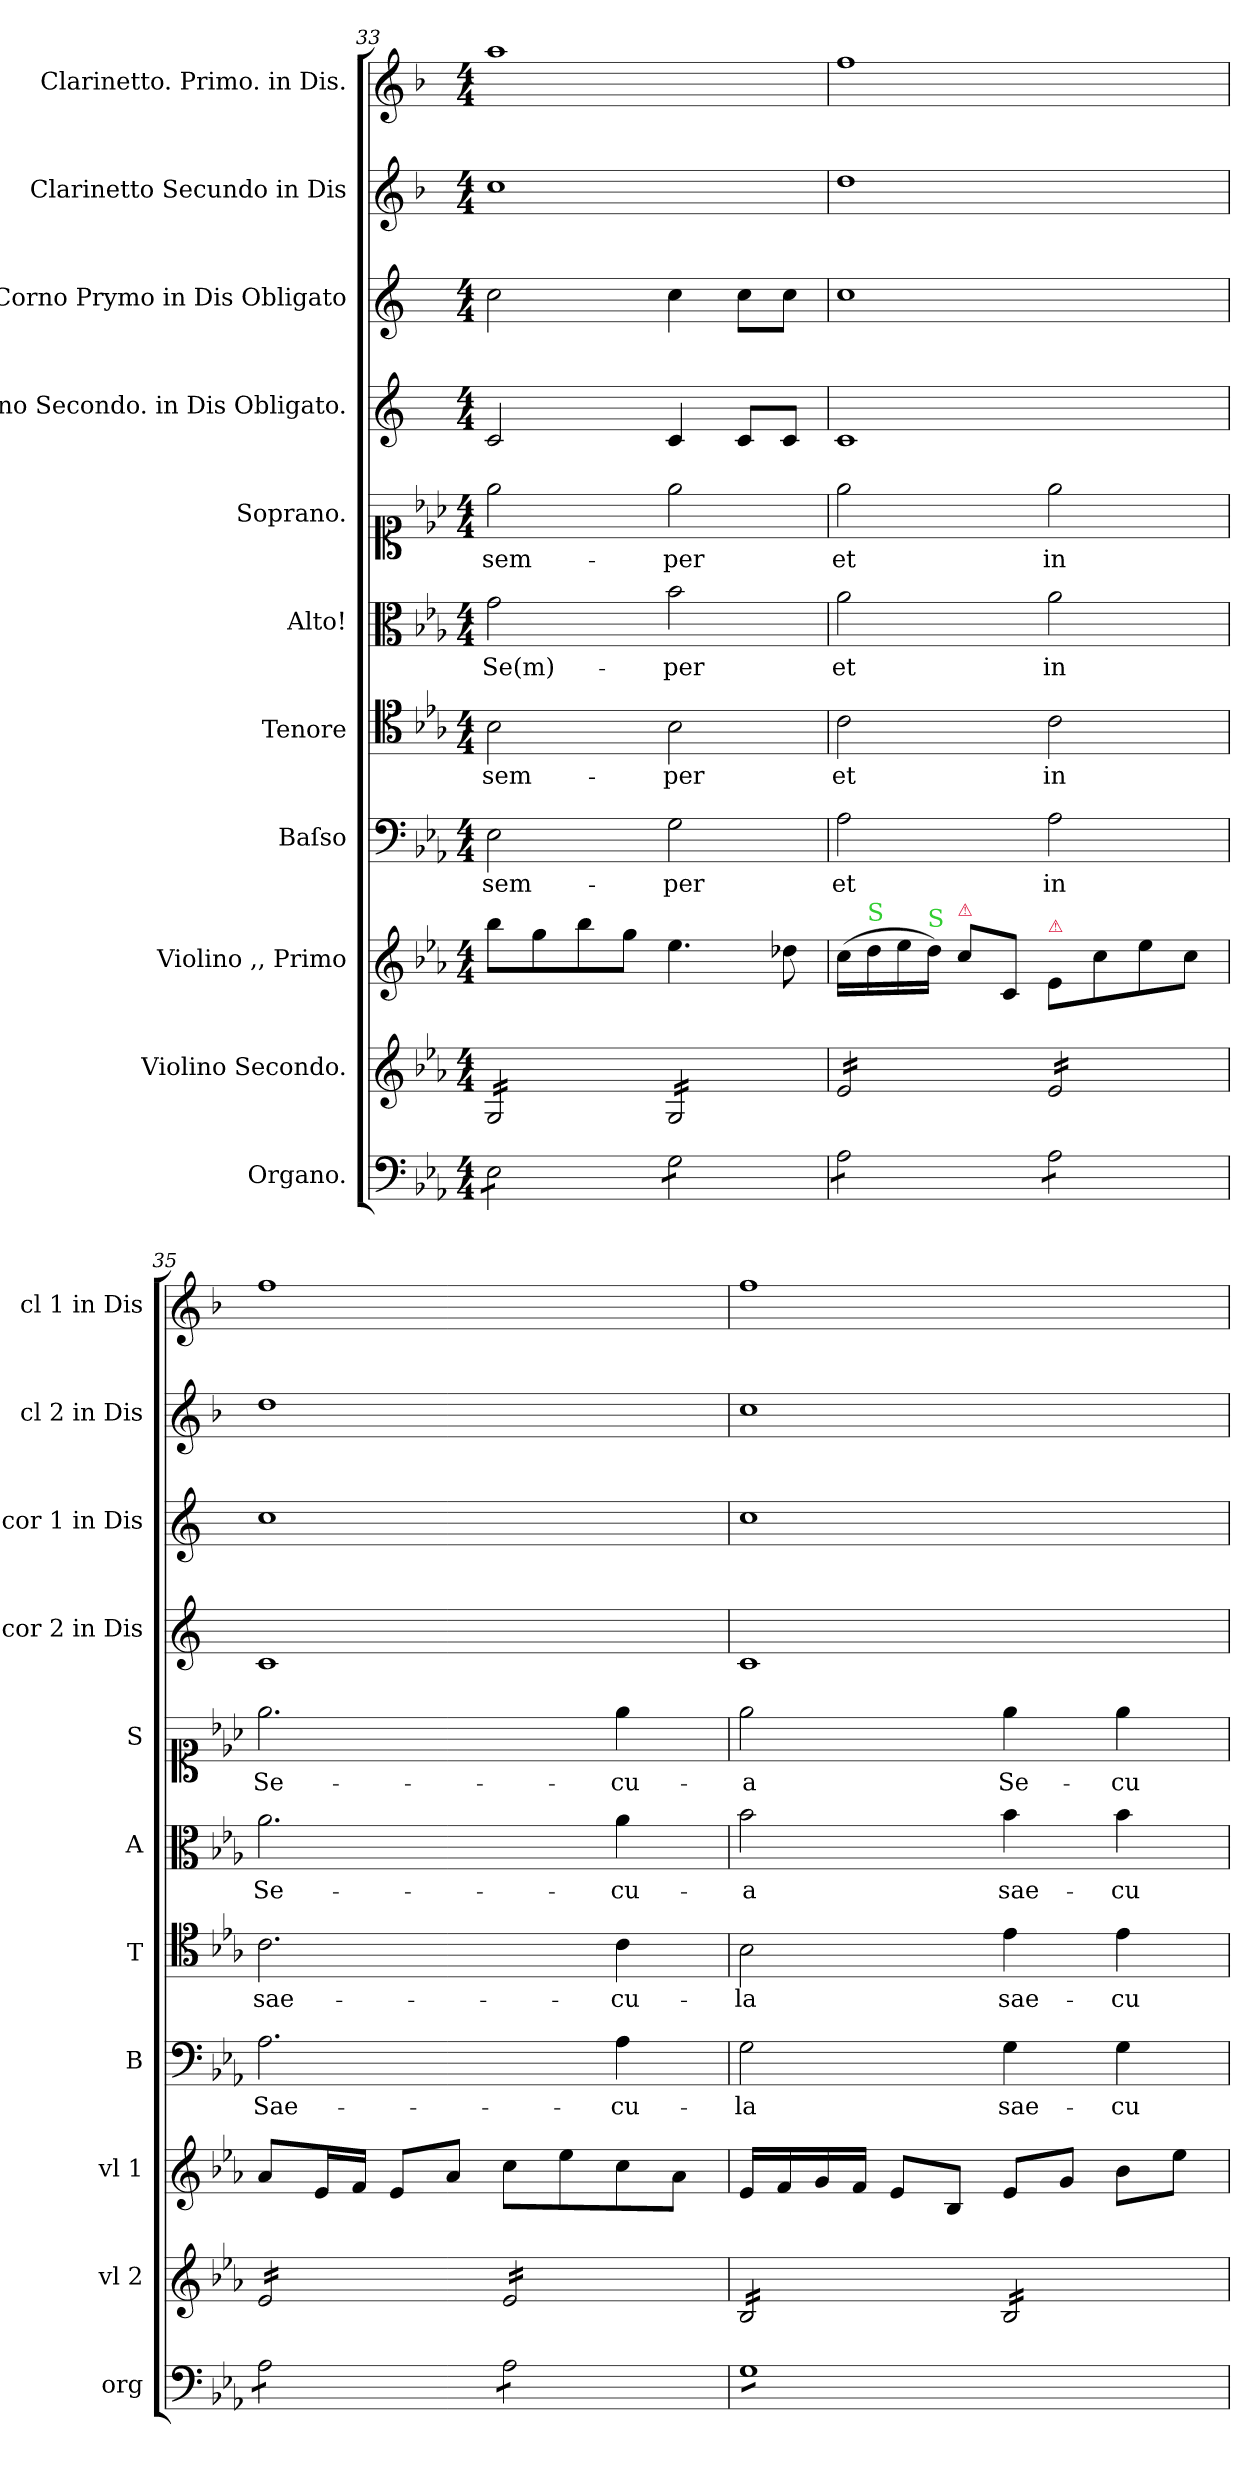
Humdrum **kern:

**kern	**kern	**kern	**kern	**text	**kern	**text	**kern	**text	**kern	**text	**kern	**kern	**kern	**kern
*part11	*part10	*part9	*part8	*part8	*part7	*part7	*part6	*part6	*part5	*part5	*part4	*part3	*part2	*part1
*staff11	*staff10	*staff9	*staff8	*staff8	*staff7	*staff7	*staff6	*staff6	*staff5	*staff5	*staff4	*staff3	*staff2	*staff1
*I"Organo.	*I"Violino Secondo.	*I"Violino ,, Primo	*I"Baſso	*	*I"Tenore	*	*I"Alto!	*	*I"Soprano.	*	*I"Corno Secondo. in Dis Obligato.	*I"Corno Prymo in Dis Obligato	*I"Clarinetto Secundo in Dis	*I"Clarinetto. Primo. in Dis.
*I'org	*I'vl 2	*I'vl 1	*I'B	*	*I'T	*	*I'A	*	*I'S	*	*I'cor 2 in Dis	*I'cor 1 in Dis	*I'cl 2 in Dis	*I'cl 1 in Dis
*clefF4	*clefG2	*clefG2	*clefF4	*	*clefC4	*	*clefC3	*	*clefC1	*	*clefG2	*clefG2	*clefG2	*clefG2
*	*	*	*	*	*	*	*	*	*	*	*ITrd5c9	*ITrd5c9	*ITrd1c2	*ITrd1c2
*k[b-e-a-]	*k[b-e-a-]	*k[b-e-a-]	*k[b-e-a-]	*	*k[b-e-a-]	*	*k[b-e-a-]	*	*k[b-e-a-]	*	*k[b-e-a-]	*k[b-e-a-]	*k[b-e-a-]	*k[b-e-a-]
*E-:	*E-:	*E-:	*E-:	*	*E-:	*	*E-:	*	*E-:	*	*E-:	*E-:	*E-:	*E-:
*M4/4	*M4/4	*M4/4	*M4/4	*	*M4/4	*	*M4/4	*	*M4/4	*	*M4/4	*M4/4	*M4/4	*M4/4
=33	=33	=33	=33	=33	=33	=33	=33	=33	=33	=33	=33	=33	=33	=33
*tremolo	*	*	*	*	*	*	*	*	*	*	*	*	*	*
*	*tremolo	*	*	*	*	*	*	*	*	*	*	*	*	*
8E-\L	16G/LL	8bb-\L	2E-\	sem-	2B-\	sem-	2g\	Se(m)-	2ee-\	sem-	2E-/	2e-\	1b-	1gg
.	16G/	.	.	.	.	.	.	.	.	.	.	.	.	.
8E-\	16G/	8gg\	.	.	.	.	.	.	.	.	.	.	.	.
.	16G/	.	.	.	.	.	.	.	.	.	.	.	.	.
8E-\	16G/	8bb-\	.	.	.	.	.	.	.	.	.	.	.	.
.	16G/	.	.	.	.	.	.	.	.	.	.	.	.	.
8E-\J	16G/	8gg\J	.	.	.	.	.	.	.	.	.	.	.	.
.	16G/JJ	.	.	.	.	.	.	.	.	.	.	.	.	.
8G\L	16G/LL	4.ee-\	2G\	-per	2B-\	-per	2b-\	-per	2ee-\	-per	4E-/	4e-\	.	.
.	16G/	.	.	.	.	.	.	.	.	.	.	.	.	.
8G\	16G/	.	.	.	.	.	.	.	.	.	.	.	.	.
.	16G/	.	.	.	.	.	.	.	.	.	.	.	.	.
8G\	16G/	.	.	.	.	.	.	.	.	.	8E-/L	8e-\L	.	.
.	16G/	.	.	.	.	.	.	.	.	.	.	.	.	.
8G\J	16G/	8dd-X\	.	.	.	.	.	.	.	.	8E-/J	8e-\J	.	.
.	16G/JJ	.	.	.	.	.	.	.	.	.	.	.	.	.
=34	=34	=34	=34	=34	=34	=34	=34	=34	=34	=34	=34	=34	=34	=34
8A-\L	16e-/LL	(16cc\LL	2A-\	et	2c\	et	2a-\	et	2ee-\	et	1E-	1e-	1cc	1ee-
!	!	!LO:TX:a:color=limegreen:t=S	!	!	!	!	!	!	!	!	!	!	!	!
.	16e-/	16dd\	.	.	.	.	.	.	.	.	.	.	.	.
8A-\	16e-/	16ee-\	.	.	.	.	.	.	.	.	.	.	.	.
!	!	!LO:TX:a:color=limegreen:t=S	!	!	!	!	!	!	!	!	!	!	!	!
.	16e-/	16dd\JJ)	.	.	.	.	.	.	.	.	.	.	.	.
!	!	!LO:TX:a:color=crimson:t=⚠	!	!	!	!	!	!	!	!	!	!	!	!
8A-\	16e-/	8cc\L	.	.	.	.	.	.	.	.	.	.	.	.
.	16e-/	.	.	.	.	.	.	.	.	.	.	.	.	.
8A-\J	16e-/	8c/J	.	.	.	.	.	.	.	.	.	.	.	.
.	16e-/JJ	.	.	.	.	.	.	.	.	.	.	.	.	.
!	!	!LO:TX:a:color=crimson:t=⚠	!	!	!	!	!	!	!	!	!	!	!	!
8A-\L	16e-/LL	8e-/L	2A-\	in	2c\	in	2a-\	in	2ee-\	in	.	.	.	.
.	16e-/	.	.	.	.	.	.	.	.	.	.	.	.	.
8A-\	16e-/	8cc\	.	.	.	.	.	.	.	.	.	.	.	.
.	16e-/	.	.	.	.	.	.	.	.	.	.	.	.	.
8A-\	16e-/	8ee-\	.	.	.	.	.	.	.	.	.	.	.	.
.	16e-/	.	.	.	.	.	.	.	.	.	.	.	.	.
8A-\J	16e-/	8cc\J	.	.	.	.	.	.	.	.	.	.	.	.
.	16e-/JJ	.	.	.	.	.	.	.	.	.	.	.	.	.
=35	=35	=35	=35	=35	=35	=35	=35	=35	=35	=35	=35	=35	=35	=35
8A-\L	16e-/LL	8a-/L	2.A-\	Sae-	2.c\	sae-	2.a-\	Se-	2.ee-\	Se-	1E-	1e-	1cc	1ee-
.	16e-/	.	.	.	.	.	.	.	.	.	.	.	.	.
8A-\	16e-/	16e-/L	.	.	.	.	.	.	.	.	.	.	.	.
.	16e-/	16f/JJ	.	.	.	.	.	.	.	.	.	.	.	.
8A-\	16e-/	8e-/L	.	.	.	.	.	.	.	.	.	.	.	.
.	16e-/	.	.	.	.	.	.	.	.	.	.	.	.	.
8A-\J	16e-/	8a-/J	.	.	.	.	.	.	.	.	.	.	.	.
.	16e-/JJ	.	.	.	.	.	.	.	.	.	.	.	.	.
8A-\L	16e-/LL	8cc\L	.	.	.	.	.	.	.	.	.	.	.	.
.	16e-/	.	.	.	.	.	.	.	.	.	.	.	.	.
8A-\	16e-/	8ee-\	.	.	.	.	.	.	.	.	.	.	.	.
.	16e-/	.	.	.	.	.	.	.	.	.	.	.	.	.
8A-\	16e-/	8cc\	4A-\	-cu-	4c\	-cu-	4a-\	-cu-	4ee-\	-cu-	.	.	.	.
.	16e-/	.	.	.	.	.	.	.	.	.	.	.	.	.
8A-\J	16e-/	8a-\J	.	.	.	.	.	.	.	.	.	.	.	.
.	16e-/JJ	.	.	.	.	.	.	.	.	.	.	.	.	.
=36	=36	=36	=36	=36	=36	=36	=36	=36	=36	=36	=36	=36	=36	=36
8GL	16B-/LL	16e-/LL	2G\	-la	2B-\	-la	2b-\	-a	2ee-\	-a	1E-	1e-	1b-	1ee-
.	16B-/	16f/	.	.	.	.	.	.	.	.	.	.	.	.
8G	16B-/	16g/	.	.	.	.	.	.	.	.	.	.	.	.
.	16B-/	16f/JJ	.	.	.	.	.	.	.	.	.	.	.	.
8G	16B-/	8e-/L	.	.	.	.	.	.	.	.	.	.	.	.
.	16B-/	.	.	.	.	.	.	.	.	.	.	.	.	.
8G	16B-/	8B-/J	.	.	.	.	.	.	.	.	.	.	.	.
.	16B-/JJ	.	.	.	.	.	.	.	.	.	.	.	.	.
8G	16B-/LL	8e-/L	4G\	sae-	4e-\	sae-	4b-\	sae-	4ee-\	Se-	.	.	.	.
.	16B-/	.	.	.	.	.	.	.	.	.	.	.	.	.
8G	16B-/	8g/J	.	.	.	.	.	.	.	.	.	.	.	.
.	16B-/	.	.	.	.	.	.	.	.	.	.	.	.	.
8G	16B-/	8b-\L	4G\	-cu-	4e-\	-cu-	4b-\	-cu-	4ee-\	-cu-	.	.	.	.
.	16B-/	.	.	.	.	.	.	.	.	.	.	.	.	.
8GJ	16B-/	8ee-\J	.	.	.	.	.	.	.	.	.	.	.	.
*Xtremolo	*	*	*	*	*	*	*	*	*	*	*	*	*	*
.	16B-/JJ	.	.	.	.	.	.	.	.	.	.	.	.	.
*	*Xtremolo	*	*	*	*	*	*	*	*	*	*	*	*	*
=	=	=	=	=	=	=	=	=	=	=	=	=	=	=
*-	*-	*-	*-	*-	*-	*-	*-	*-	*-	*-	*-	*-	*-	*-
